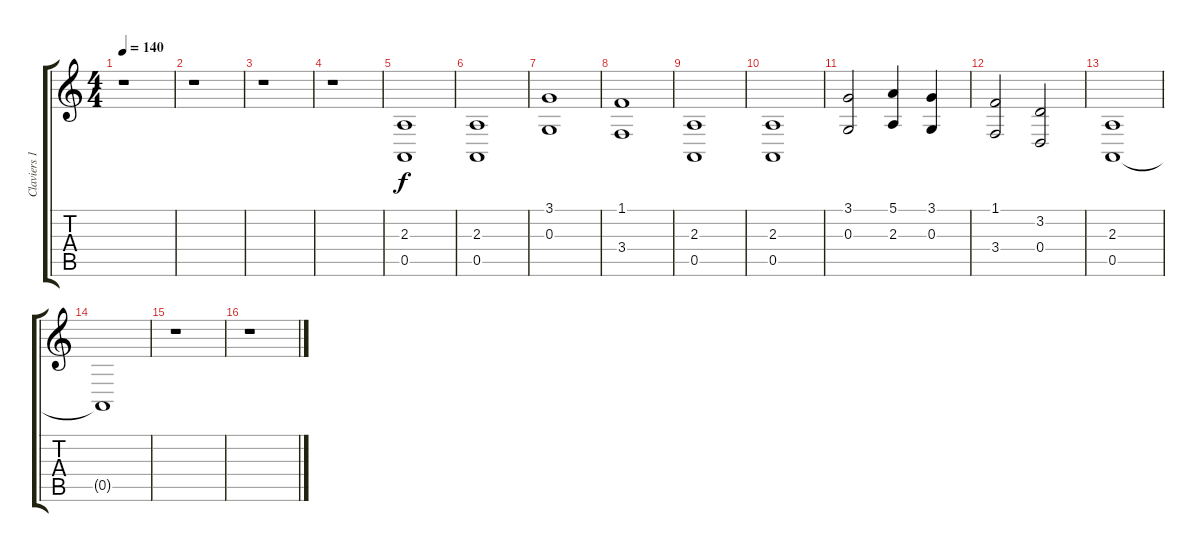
\track ("Claviers 1" "Claviers 1") {instrument fx2soundtrack}
\staff {score tabs}
\tuning (E4 B3 G3 D3 A2 E2) {hide}
\ts (4 4)
\tempo 140
\clef g2
\ks c
r.1{dy f} |
r.1 |
r.1 |
r.1 |
(2.3 0.5).1 |
(2.3 0.5).1 |
(3.1 0.3).1 |
(1.1 3.4).1 |
(2.3 0.5).1 |
(2.3 0.5).1 |
(3.1 0.3).2 (5.1 2.3).4 (3.1 0.3).4 |
(1.1 3.4).2 (3.2 0.4).2 |
(2.3 0.5).1 |
0.5{t}.1 |
r.1 |
r.1
